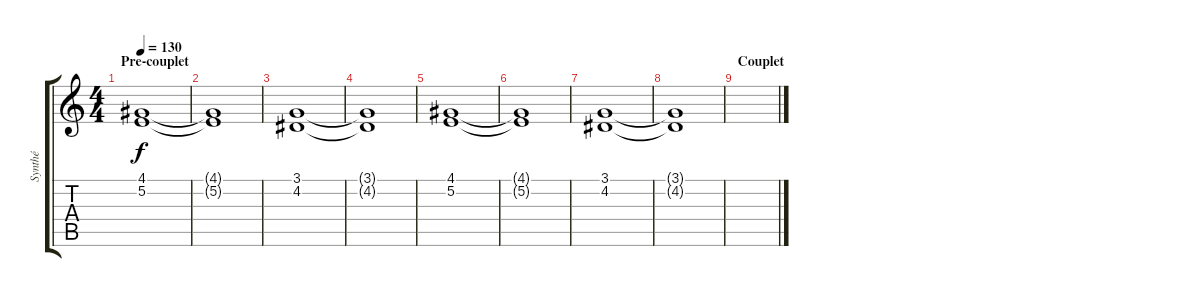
\track ("Synthé" "Synthé") {instrument stringensemble1}
\staff {score tabs}
\tuning (E4 B3 G3 D3 A2 E2) {hide}
\ts (4 4)
\section ("" "Pre-couplet")
\tempo 130
\clef g2
\ks c
(4.1 5.2).1{dy f} |
(4.1{t} 5.2{t}).1 |
(3.1 4.2).1 |
(3.1{t} 4.2{t}).1 |
(4.1 5.2).1 |
(4.1{t} 5.2{t}).1 |
(3.1 4.2).1 |
(3.1{t} 4.2{t}).1 |
\section ("" "Couplet")
